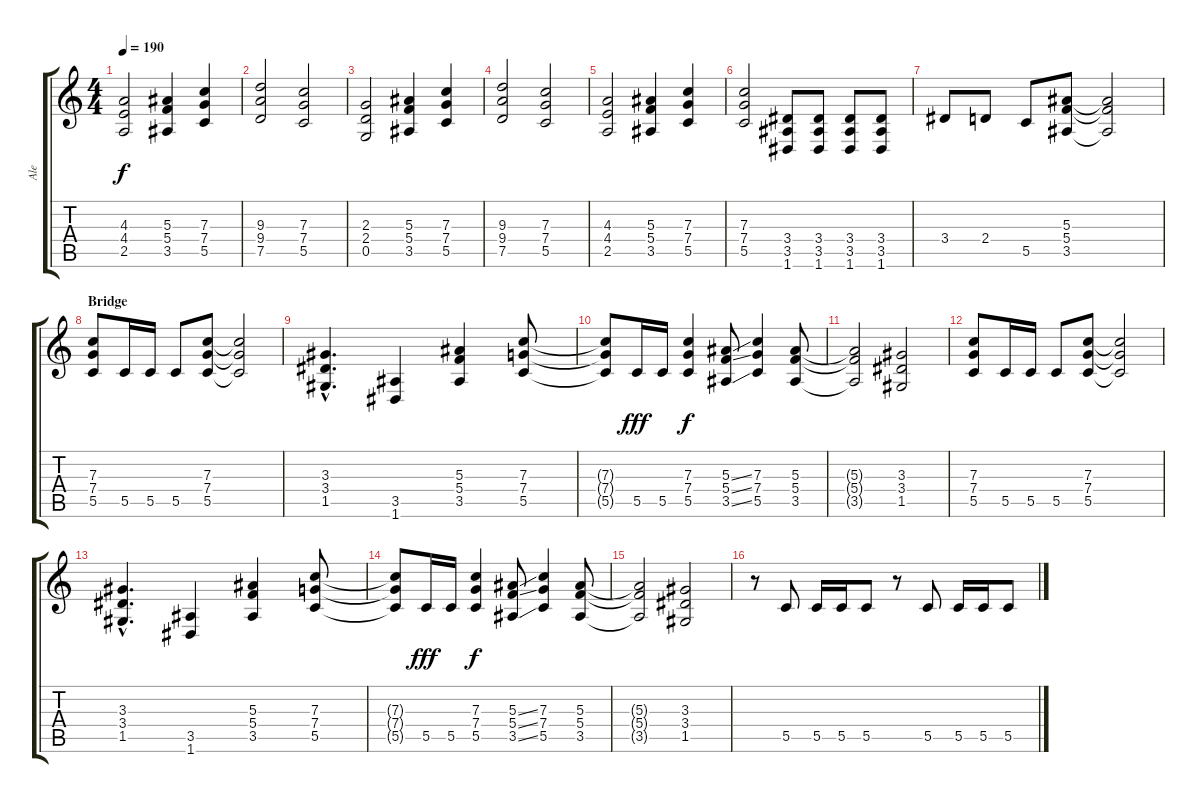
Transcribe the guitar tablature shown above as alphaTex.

\track ("Ale" "Ale") {instrument overdrivenguitar}
\staff {score tabs}
\tuning (D4 A3 F3 C3 G2 D2) {hide}
\ts (4 4)
\tempo 190
\clef g2
\ks c
(4.3 4.4 2.5).2{dy f} (5.3 5.4 3.5).4 (7.3 7.4 5.5).4 |
(9.3 9.4 7.5).2 (7.3 7.4 5.5).2 |
(2.3 2.4 0.5).2 (5.3 5.4 3.5).4 (7.3 7.4 5.5).4 |
(9.3 9.4 7.5).2 (7.3 7.4 5.5).2 |
(4.3 4.4 2.5).2 (5.3 5.4 3.5).4 (7.3 7.4 5.5).4 |
(7.3 7.4 5.5).2 (3.4 3.5 1.6).8 (3.4 3.5 1.6).8 (3.4 3.5 1.6).8 (3.4 3.5 1.6).8 |
3.4.8 2.4.8 5.5.8 (5.3 5.4 3.5).8 (5.3{t} 5.4{t} 3.5{t}).2 |
\section ("" "Bridge")
(7.3 7.4 5.5).8 5.5.16 5.5.16 5.5.8 (7.3 7.4 5.5).8 (7.3{t} 7.4{t} 5.5{t}).2 |
(3.3{hac} 3.4{hac} 1.5{hac}).4{d} (3.5 1.6).4 (5.3 5.4 3.5).4 (7.3 7.4 5.5).8 |
(7.3{t} 7.4{t} 5.5{t}).8 5.5.16{dy fff} 5.5.16 (7.3 7.4 5.5).4{dy f} (5.3{ss} 5.4{ss} 3.5{ss}).8 (7.3 7.4 5.5).4 (5.3 5.4 3.5).8 |
(5.3{t} 5.4{t} 3.5{t}).2 (3.3 3.4 1.5).2 |
(7.3 7.4 5.5).8 5.5.16 5.5.16 5.5.8 (7.3 7.4 5.5).8 (7.3{t} 7.4{t} 5.5{t}).2 |
(3.3{hac} 3.4{hac} 1.5{hac}).4{d} (3.5 1.6).4 (5.3 5.4 3.5).4 (7.3 7.4 5.5).8 |
(7.3{t} 7.4{t} 5.5{t}).8 5.5.16{dy fff} 5.5.16 (7.3 7.4 5.5).4{dy f} (5.3{ss} 5.4{ss} 3.5{ss}).8 (7.3 7.4 5.5).4 (5.3 5.4 3.5).8 |
(5.3{t} 5.4{t} 3.5{t}).2 (3.3 3.4 1.5).2 |
r.8 5.5.8 5.5.16 5.5.16 5.5.8 r.8 5.5.8 5.5.16 5.5.16 5.5.8
